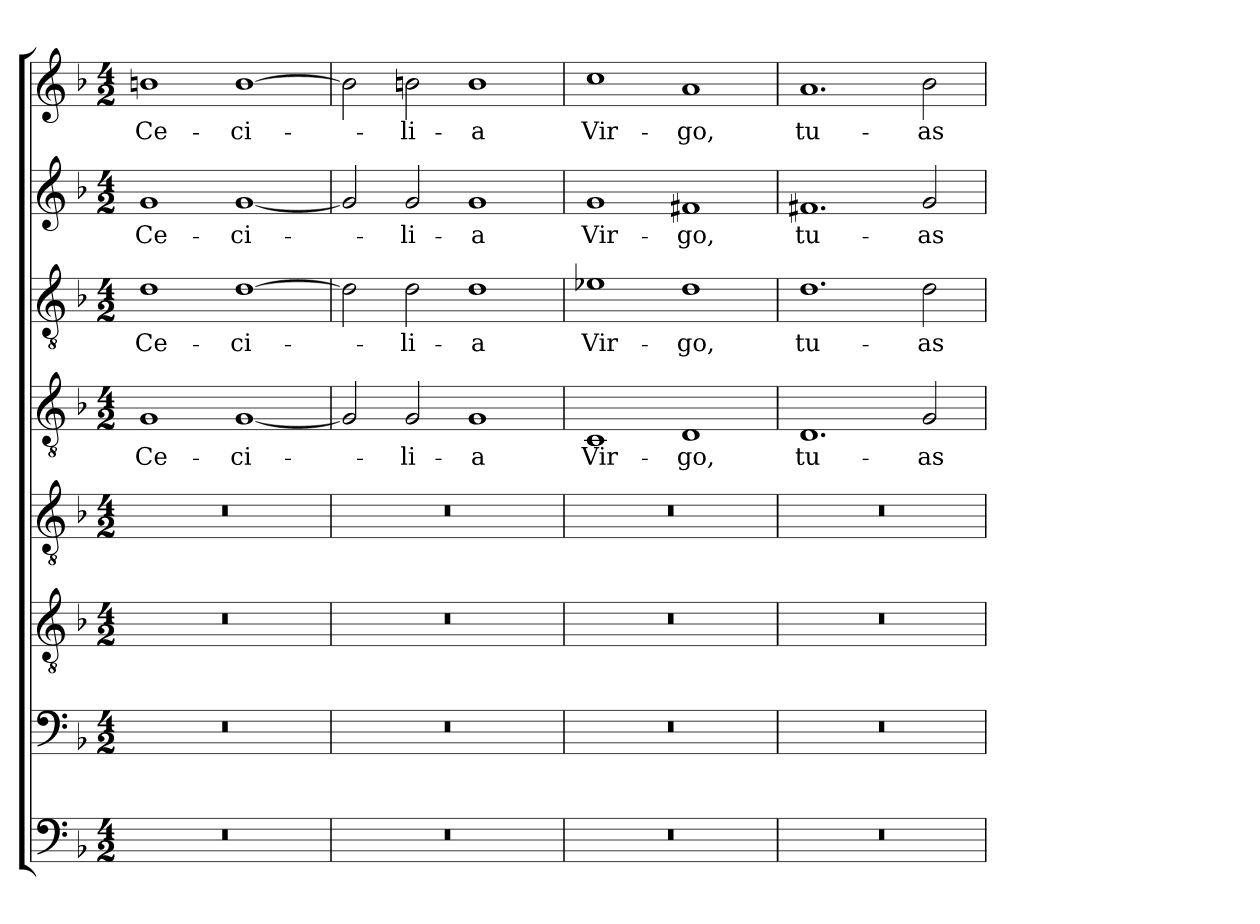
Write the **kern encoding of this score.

**kern	**kern	**kern	**kern	**kern	**text	**kern	**text	**kern	**text	**kern	**text
*part8	*part7	*part6	*part5	*part4	*part4	*part3	*part3	*part2	*part2	*part1	*part1
*staff8	*staff7	*staff6	*staff5	*staff4	*staff4	*staff3	*staff3	*staff2	*staff2	*staff1	*staff1
*clefF4	*clefF4	*clefGv2	*clefGv2	*clefGv2	*	*clefGv2	*	*clefG2	*	*clefG2	*
*k[b-]	*k[b-]	*k[b-]	*k[b-]	*k[b-]	*	*k[b-]	*	*k[b-]	*	*k[b-]	*
*F:	*F:	*F:	*F:	*F:	*	*F:	*	*F:	*	*F:	*
*M4/2	*M4/2	*M4/2	*M4/2	*M4/2	*	*M4/2	*	*M4/2	*	*M4/2	*
=1	=1	=1	=1	=1	=1	=1	=1	=1	=1	=1	=1
!	!	!	!	!	!LO:LY:b	!	!LO:LY:b	!	!LO:LY:b	!	!LO:LY:b
0r	0r	0r	0r	1G	Ce-	1d	Ce-	1g	Ce-	1bn	Ce-
!	!	!	!	!	!LO:LY:b	!	!LO:LY:b	!	!LO:LY:b	!	!LO:LY:b
.	.	.	.	[1G	-ci-	[1d	-ci-	[1g	-ci-	[1b	-ci-
=2	=2	=2	=2	=2	=2	=2	=2	=2	=2	=2	=2
0r	0r	0r	0r	2G/]	.	2d\]	.	2g/]	.	2b\]	.
!	!	!	!	!	!LO:LY:b	!	!LO:LY:b	!	!LO:LY:b	!	!LO:LY:b
.	.	.	.	2G/	-li-	2d\	-li-	2g/	-li-	2bn\	-li-
!	!	!	!	!	!LO:LY:b	!	!LO:LY:b	!	!LO:LY:b	!	!LO:LY:b
.	.	.	.	1G	-a	1d	-a	1g	-a	1b	-a
=3	=3	=3	=3	=3	=3	=3	=3	=3	=3	=3	=3
!	!	!	!	!	!LO:LY:b	!	!LO:LY:b	!	!LO:LY:b	!	!LO:LY:b
0r	0r	0r	0r	1C	Vir-	1e-X	Vir-	1g	Vir-	1cc	Vir-
!	!	!	!	!	!LO:LY:b	!	!LO:LY:b	!	!LO:LY:b	!	!LO:LY:b
.	.	.	.	1D	-go,	1d	-go,	1f#X	-go,	1a	-go,
=4	=4	=4	=4	=4	=4	=4	=4	=4	=4	=4	=4
!	!	!	!	!	!LO:LY:b	!	!LO:LY:b	!	!LO:LY:b	!	!LO:LY:b
0r	0r	0r	0r	1.D	tu-	1.d	tu-	1.f#X	tu-	1.a	tu-
!	!	!	!	!	!LO:LY:b	!	!LO:LY:b	!	!LO:LY:b	!	!LO:LY:b
.	.	.	.	2G/	-as	2d\	-as	2g/	-as	2b-\	-as
=	=	=	=	=	=	=	=	=	=	=	=
*-	*-	*-	*-	*-	*-	*-	*-	*-	*-	*-	*-
